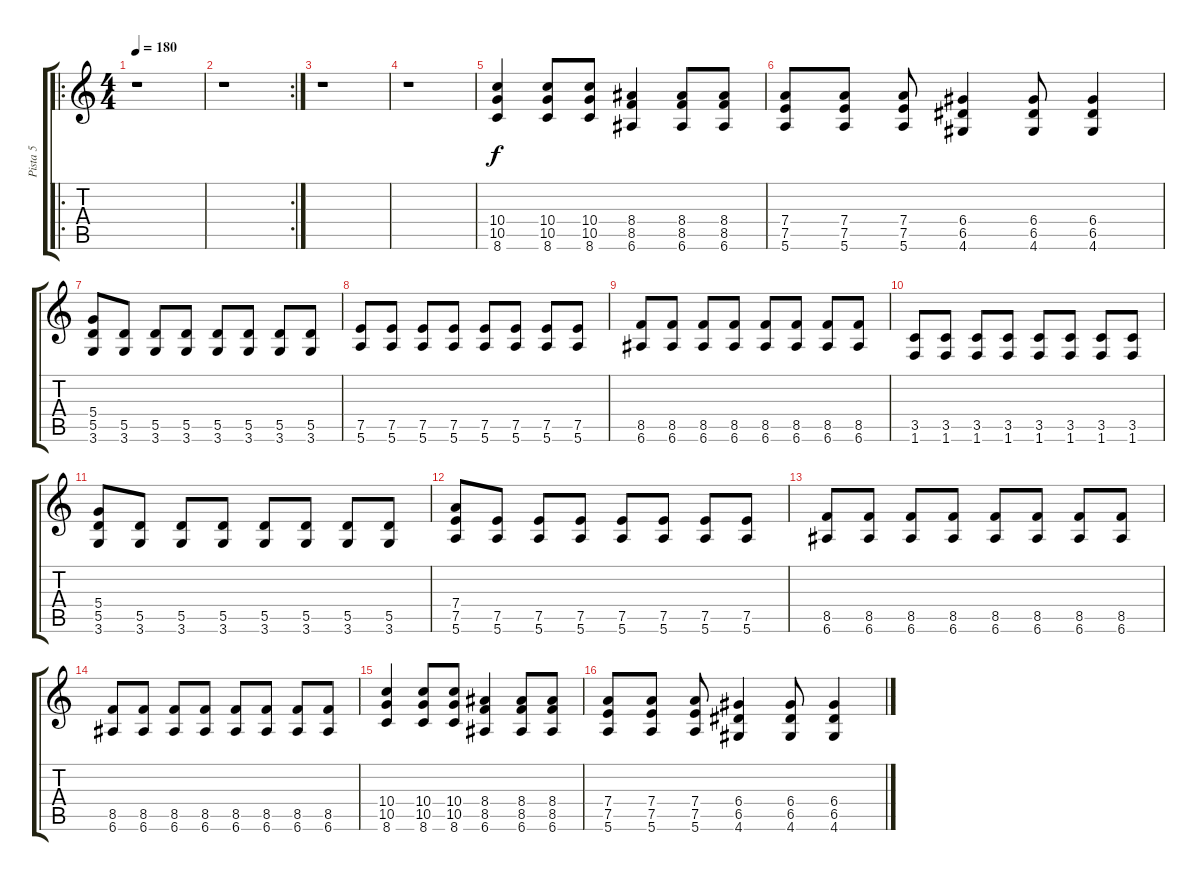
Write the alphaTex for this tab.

\track ("Pista 5" "Pista 5") {instrument overdrivenguitar}
\staff {score tabs}
\tuning (E4 B3 G3 D3 A2 E2) {hide}
\ro
\ts (4 4)
\tempo 180
\clef g2
\ks c
r.1{dy f} |
\rc 2
r.1 |
r.1 |
r.1 |
(10.4 10.5 8.6).4 (10.4 10.5 8.6).8 (10.4 10.5 8.6).8 (8.4 8.5 6.6).4 (8.4 8.5 6.6).8 (8.4 8.5 6.6).8 |
(7.4 7.5 5.6).8 (7.4 7.5 5.6).8 (7.4 7.5 5.6).8 (6.4 6.5 4.6).4 (6.4 6.5 4.6).8 (6.4 6.5 4.6).4 |
(5.4 5.5 3.6).8 (5.5 3.6).8 (5.5 3.6).8 (5.5 3.6).8 (5.5 3.6).8 (5.5 3.6).8 (5.5 3.6).8 (5.5 3.6).8 |
(7.5 5.6).8 (7.5 5.6).8 (7.5 5.6).8 (7.5 5.6).8 (7.5 5.6).8 (7.5 5.6).8 (7.5 5.6).8 (7.5 5.6).8 |
(8.5 6.6).8 (8.5 6.6).8 (8.5 6.6).8 (8.5 6.6).8 (8.5 6.6).8 (8.5 6.6).8 (8.5 6.6).8 (8.5 6.6).8 |
(3.5 1.6).8 (3.5 1.6).8 (3.5 1.6).8 (3.5 1.6).8 (3.5 1.6).8 (3.5 1.6).8 (3.5 1.6).8 (3.5 1.6).8 |
(5.4 5.5 3.6).8 (5.5 3.6).8 (5.5 3.6).8 (5.5 3.6).8 (5.5 3.6).8 (5.5 3.6).8 (5.5 3.6).8 (5.5 3.6).8 |
(7.4 7.5 5.6).8 (7.5 5.6).8 (7.5 5.6).8 (7.5 5.6).8 (7.5 5.6).8 (7.5 5.6).8 (7.5 5.6).8 (7.5 5.6).8 |
(8.5 6.6).8 (8.5 6.6).8 (8.5 6.6).8 (8.5 6.6).8 (8.5 6.6).8 (8.5 6.6).8 (8.5 6.6).8 (8.5 6.6).8 |
(8.5 6.6).8 (8.5 6.6).8 (8.5 6.6).8 (8.5 6.6).8 (8.5 6.6).8 (8.5 6.6).8 (8.5 6.6).8 (8.5 6.6).8 |
(10.4 10.5 8.6).4 (10.4 10.5 8.6).8 (10.4 10.5 8.6).8 (8.4 8.5 6.6).4 (8.4 8.5 6.6).8 (8.4 8.5 6.6).8 |
(7.4 7.5 5.6).8 (7.4 7.5 5.6).8 (7.4 7.5 5.6).8 (6.4 6.5 4.6).4 (6.4 6.5 4.6).8 (6.4 6.5 4.6).4
